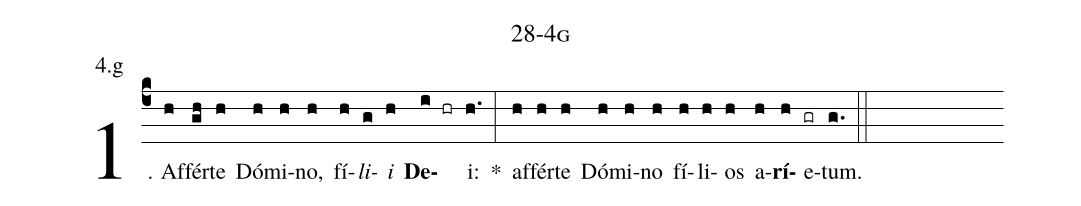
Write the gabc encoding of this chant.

name: 28-4g;
annotation: 4.g;
%%
(c4)1. Af(h)fér(gh)te(h) Dó(h)mi(h)no,(h) fí(h)<i>li</i>(g)<i>i</i>(h) <b>De</b>(i hr)i:(h.) *(:) af(h)fér(h)te(h) Dó(h)mi(h)no(h) fí(h)li(h)os(h) a(h)<b>rí</b>(h)e(gr)tum.(g.) (::)
